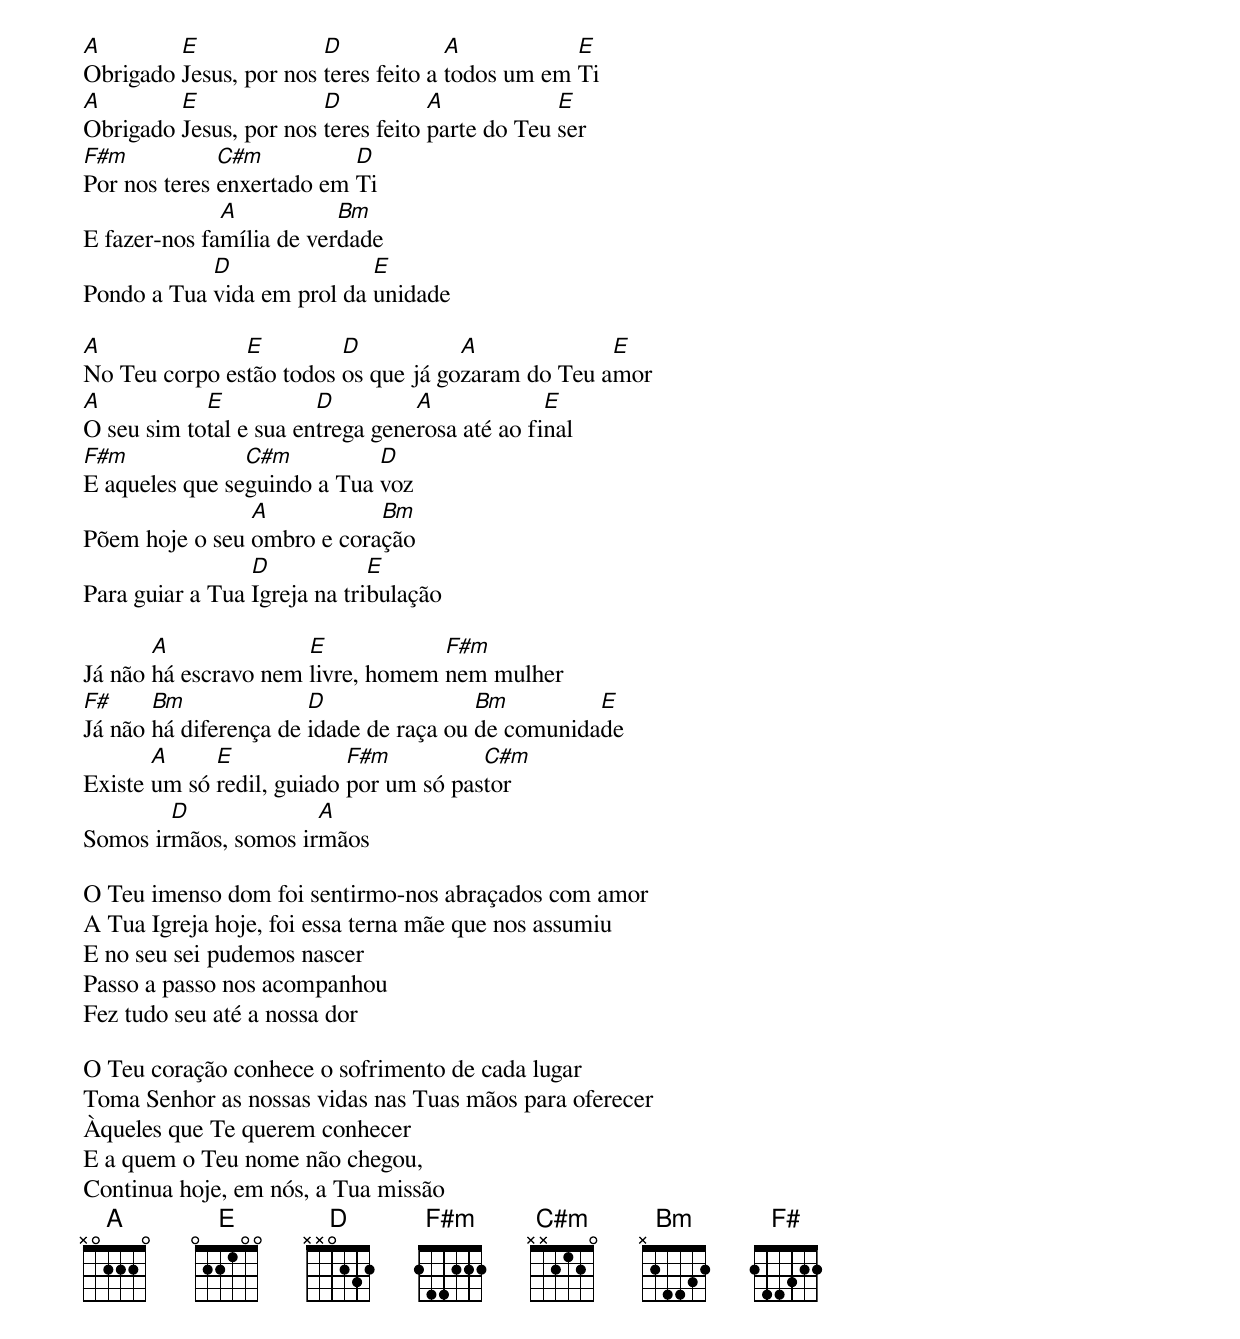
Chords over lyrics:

A        E              D             A           E
Obrigado Jesus, por nos teres feito a todos um em Ti
A        E              D           A            E
Obrigado Jesus, por nos teres feito parte do Teu ser
F#m           C#m          D
Por nos teres enxertado em Ti
              A           Bm
E fazer-nos família de verdade
            D               E
Pondo a Tua vida em prol da unidade

A              E         D           A             E
No Teu corpo estão todos os que já gozaram do Teu amor
A           E           D         A             E
O seu sim total e sua entrega generosa até ao final
F#m             C#m          D
E aqueles que seguindo a Tua voz
                A           Bm
Põem hoje o seu ombro e coração
                 D            E
Para guiar a Tua Igreja na tribulação

       A              E            F#m
Já não há escravo nem livre, homem nem mulher
F#     Bm              D                Bm         E
Já não há diferença de idade de raça ou de comunidade
       A     E             F#m          C#m
Existe um só redil, guiado por um só pastor
        D             A
Somos irmãos, somos irmãos

O Teu imenso dom foi sentirmo-nos abraçados com amor
A Tua Igreja hoje, foi essa terna mãe que nos assumiu
E no seu sei pudemos nascer
Passo a passo nos acompanhou
Fez tudo seu até a nossa dor

O Teu coração conhece o sofrimento de cada lugar
Toma Senhor as nossas vidas nas Tuas mãos para oferecer
Àqueles que Te querem conhecer
E a quem o Teu nome não chegou,
Continua hoje, em nós, a Tua missão
